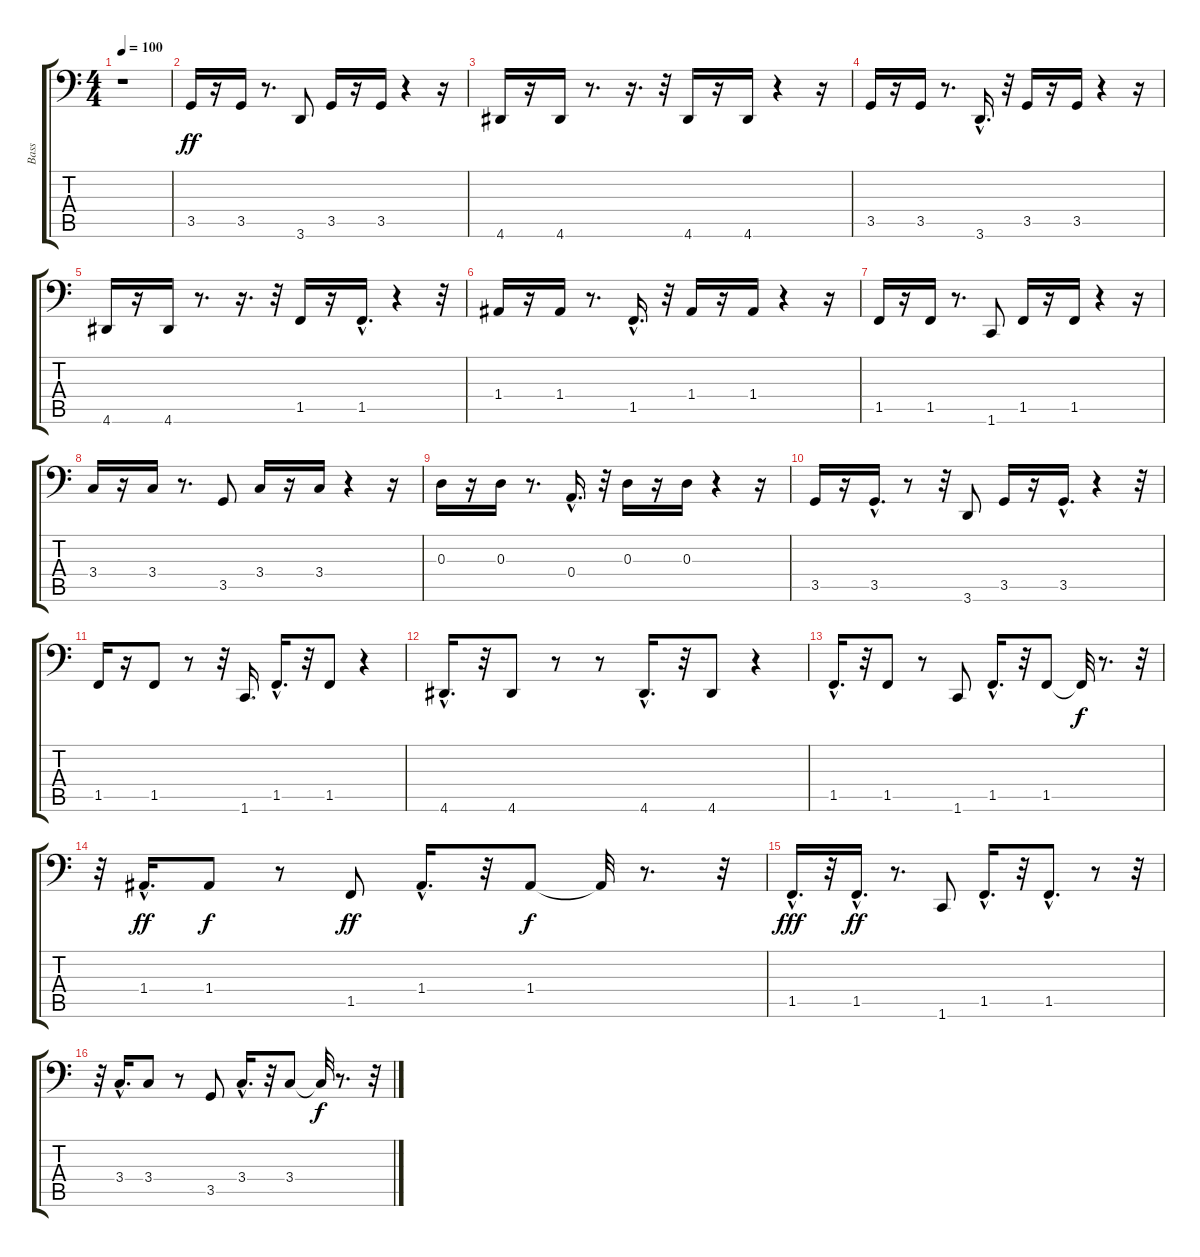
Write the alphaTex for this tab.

\track ("Bass" "Bass") {instrument fretlessbass}
\staff {score tabs}
\tuning (C3 G2 D2 A1 E1 B0) {hide}
\ts (4 4)
\tempo 100
\clef f4
\ks c
r.1{dy ff instrument fretlessbass} |
3.5.16 r.16 3.5.16 r.8{d} 3.6.8 3.5.16 r.16 3.5.16 r.4 r.16 |
4.6.16 r.16 4.6.16 r.8{d} r.16{d} r.32 4.6.16 r.16 4.6.16 r.4 r.16 |
3.5.16 r.16 3.5.16 r.8{d} 3.6{hac}.16{d} r.32 3.5.16 r.16 3.5.16 r.4 r.16 |
4.6.16 r.16 4.6.16 r.8{d} r.16{d} r.32 1.5.16 r.16 1.5{hac}.16{d} r.4 r.32 |
1.4.16 r.16 1.4.16 r.8{d} 1.5{hac}.16{d} r.32 1.4.16 r.16 1.4.16 r.4 r.16 |
1.5.16 r.16 1.5.16 r.8{d} 1.6.8 1.5.16 r.16 1.5.16 r.4 r.16 |
3.4.16 r.16 3.4.16 r.8{d} 3.5.8 3.4.16 r.16 3.4.16 r.4 r.16 |
0.3.16 r.16 0.3.16 r.8{d} 0.4{hac}.16{d} r.32 0.3.16 r.16 0.3.16 r.4 r.16 |
3.5.16 r.16 3.5{hac}.16{d} r.8 r.32 3.6.8 3.5.16 r.16 3.5{hac}.16{d} r.4 r.32 |
1.5.16 r.16 1.5.8 r.8 r.32 1.6.16{d} 1.5{hac}.16{d} r.32 1.5.8 r.4 |
4.6{hac}.16{d} r.32 4.6.8 r.8 r.8 4.6{hac}.16{d} r.32 4.6.8 r.4 |
1.5{hac}.16{d} r.32 1.5.8 r.8 1.6.8 1.5{hac}.16{d} r.32 1.5.8 1.5{t}.32{dy f} r.8{d} r.32 |
r.32 1.4{hac}.16{d dy ff} 1.4.8{dy f} r.8 1.5.8{dy ff} 1.4{hac}.16{d} r.32 1.4.8{dy f} 1.4{t}.32 r.8{d} r.32 |
1.5{hac}.16{d dy fff} r.32 1.5{hac}.16{d dy ff} r.8{d} 1.6.8 1.5{hac}.16{d} r.32 1.5{hac}.8{d} r.8 r.32 |
r.32 3.4{hac}.16{d} 3.4.8 r.8 3.5.8 3.4{hac}.16{d} r.32 3.4.8 3.4{t}.32{dy f} r.8{d} r.32
